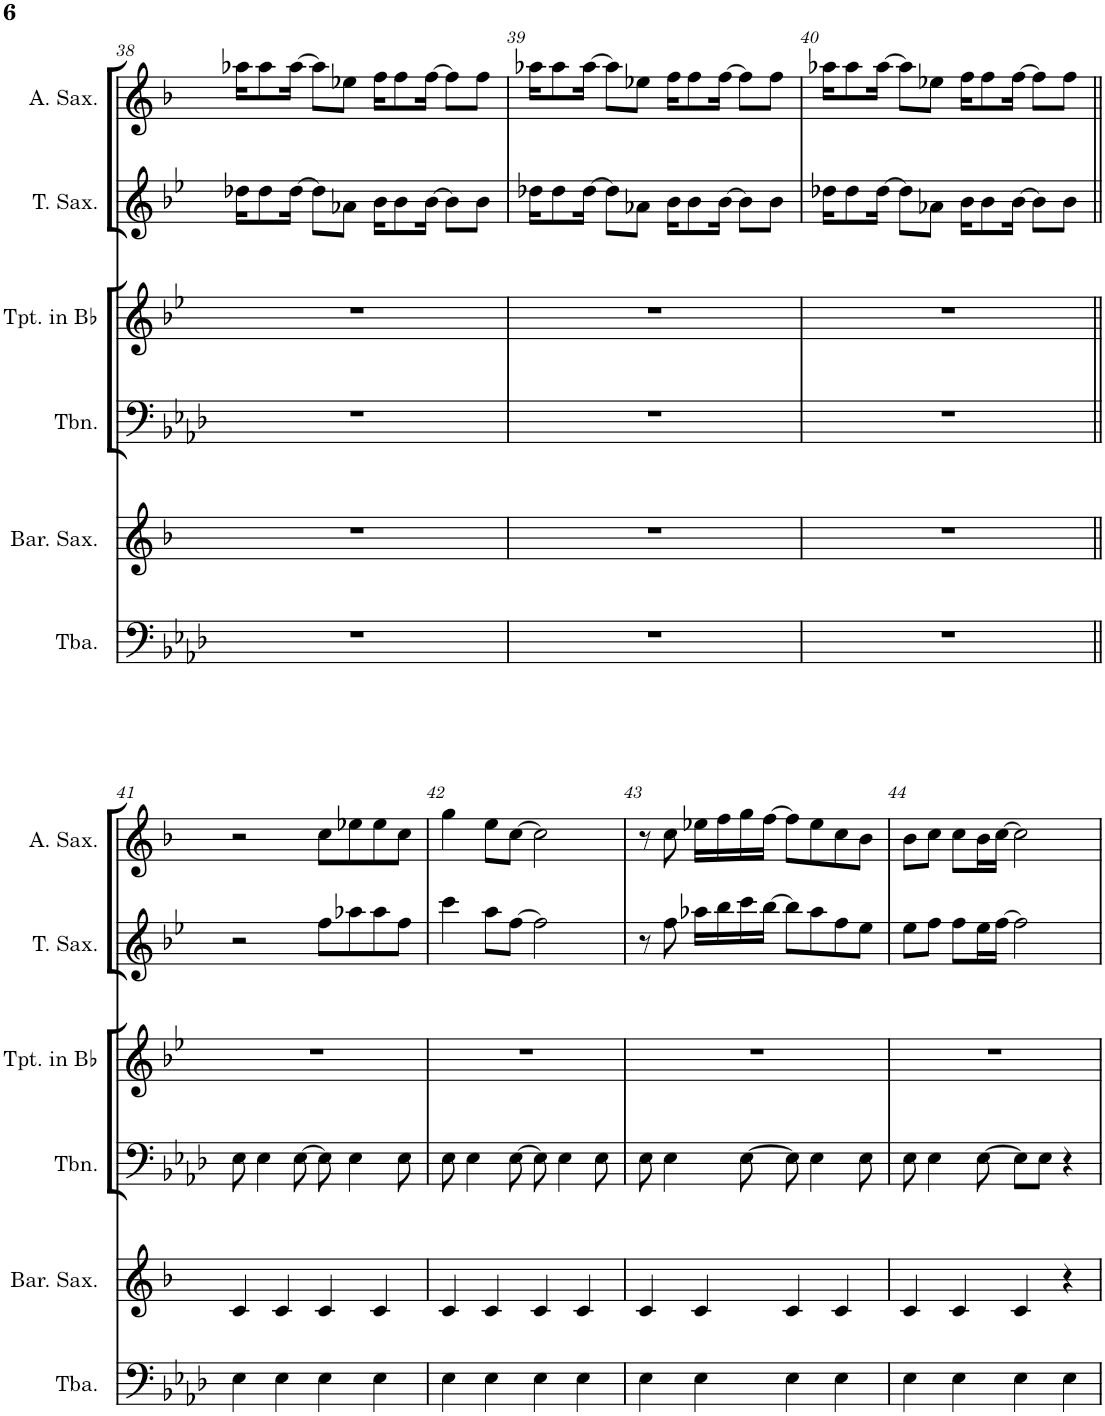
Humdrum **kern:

**kern	**kern	**kern	**kern	**kern	**kern
*part6	*part5	*part4	*part3	*part2	*part1
*staff6	*staff5	*staff4	*staff3	*staff2	*staff1
*I"Tuba	*I"Baritone Saxophone	*I"Trombone	*I"Trumpet in Bb	*I"Tenor Saxophone	*I"Alto Saxophone
*I'Tba.	*I'Bar. Sax.	*I'Tbn.	*I'Tpt. in Bb	*I'T. Sax.	*I'A. Sax.
!!LO:PB:g=z
*clefF4	*clefG2	*clefF4	*clefG2	*clefG2	*clefG2
*	*Trd12c21	*	*Trd1c2	*Trd8c14	*Trd5c9
*k[b-e-a-d-]	*k[b-]	*k[b-e-a-d-]	*k[b-e-]	*k[b-e-]	*k[b-]
*M4/4	*M4/4	*M4/4	*M4/4	*M4/4	*M4/4
=38	=38	=38	=38	=38	=38
1r	1r	1r	1r	16dd-X\KL	16aa-X\KL
.	.	.	.	8dd-\	8aa-\
.	.	.	.	[16dd-\Jk	[16aa-\Jk
.	.	.	.	8dd-\L]	8aa-\L]
.	.	.	.	8a-X\J	8ee-X\J
.	.	.	.	16b-\KL	16ff\KL
.	.	.	.	8b-\	8ff\
.	.	.	.	[16b-\Jk	[16ff\Jk
.	.	.	.	8b-\L]	8ff\L]
.	.	.	.	8b-\J	8ff\J
=39	=39	=39	=39	=39	=39
1r	1r	1r	1r	16dd-X\KL	16aa-X\KL
.	.	.	.	8dd-\	8aa-\
.	.	.	.	[16dd-\Jk	[16aa-\Jk
.	.	.	.	8dd-\L]	8aa-\L]
.	.	.	.	8a-X\J	8ee-X\J
.	.	.	.	16b-\KL	16ff\KL
.	.	.	.	8b-\	8ff\
.	.	.	.	[16b-\Jk	[16ff\Jk
.	.	.	.	8b-\L]	8ff\L]
.	.	.	.	8b-\J	8ff\J
=40	=40	=40	=40	=40	=40
1r	1r	1r	1r	16dd-X\KL	16aa-X\KL
.	.	.	.	8dd-\	8aa-\
.	.	.	.	[16dd-\Jk	[16aa-\Jk
.	.	.	.	8dd-\L]	8aa-\L]
.	.	.	.	8a-X\J	8ee-X\J
.	.	.	.	16b-\KL	16ff\KL
.	.	.	.	8b-\	8ff\
.	.	.	.	[16b-\Jk	[16ff\Jk
.	.	.	.	8b-\L]	8ff\L]
.	.	.	.	8b-\J	8ff\J
!!LO:LB:g=z
=41||	=41||	=41||	=41||	=41||	=41||
4E-\	4c/	8E-\	1r	2r	2r
.	.	4E-\	.	.	.
4E-\	4c/	.	.	.	.
.	.	[8E-\	.	.	.
4E-\	4c/	8E-\]	.	8ff\L	8cc\L
.	.	4E-\	.	8aa-X\	8ee-X\
4E-\	4c/	.	.	8aa-\	8ee-\
.	.	8E-\	.	8ff\J	8cc\J
=42	=42	=42	=42	=42	=42
4E-\	4c/	8E-\	1r	4ccc\	4gg\
.	.	4E-\	.	.	.
4E-\	4c/	.	.	8aa\L	8ee\L
.	.	[8E-\	.	[8ff\J	[8cc\J
4E-\	4c/	8E-\]	.	2ff\]	2cc\]
.	.	4E-\	.	.	.
4E-\	4c/	.	.	.	.
.	.	8E-\	.	.	.
=43	=43	=43	=43	=43	=43
4E-\	4c/	8E-\	1r	8r	8r
.	.	4E-\	.	8ff\	8cc\
4E-\	4c/	.	.	16aa-X\LL	16ee-X\LL
.	.	.	.	16bb-\	16ff\
.	.	[8E-\	.	16ccc\	16gg\
.	.	.	.	[16bb-\JJ	[16ff\JJ
4E-\	4c/	8E-\]	.	8bb-\L]	8ff\L]
.	.	4E-\	.	8aa-\	8ee-\
4E-\	4c/	.	.	8ff\	8cc\
.	.	8E-\	.	8ee-\J	8b-\J
=44	=44	=44	=44	=44	=44
4E-\	4c/	8E-\	1r	8ee-\L	8b-\L
.	.	4E-\	.	8ff\J	8cc\J
4E-\	4c/	.	.	8ff\L	8cc\L
.	.	[8E-\	.	16ee-\L	16b-\L
.	.	.	.	[16ff\JJ	[16cc\JJ
4E-\	4c/	8E-\L]	.	2ff\]	2cc\]
.	.	8E-\J	.	.	.
4E-\	4r	4r	.	.	.
=	=	=	=	=	=
*-	*-	*-	*-	*-	*-
